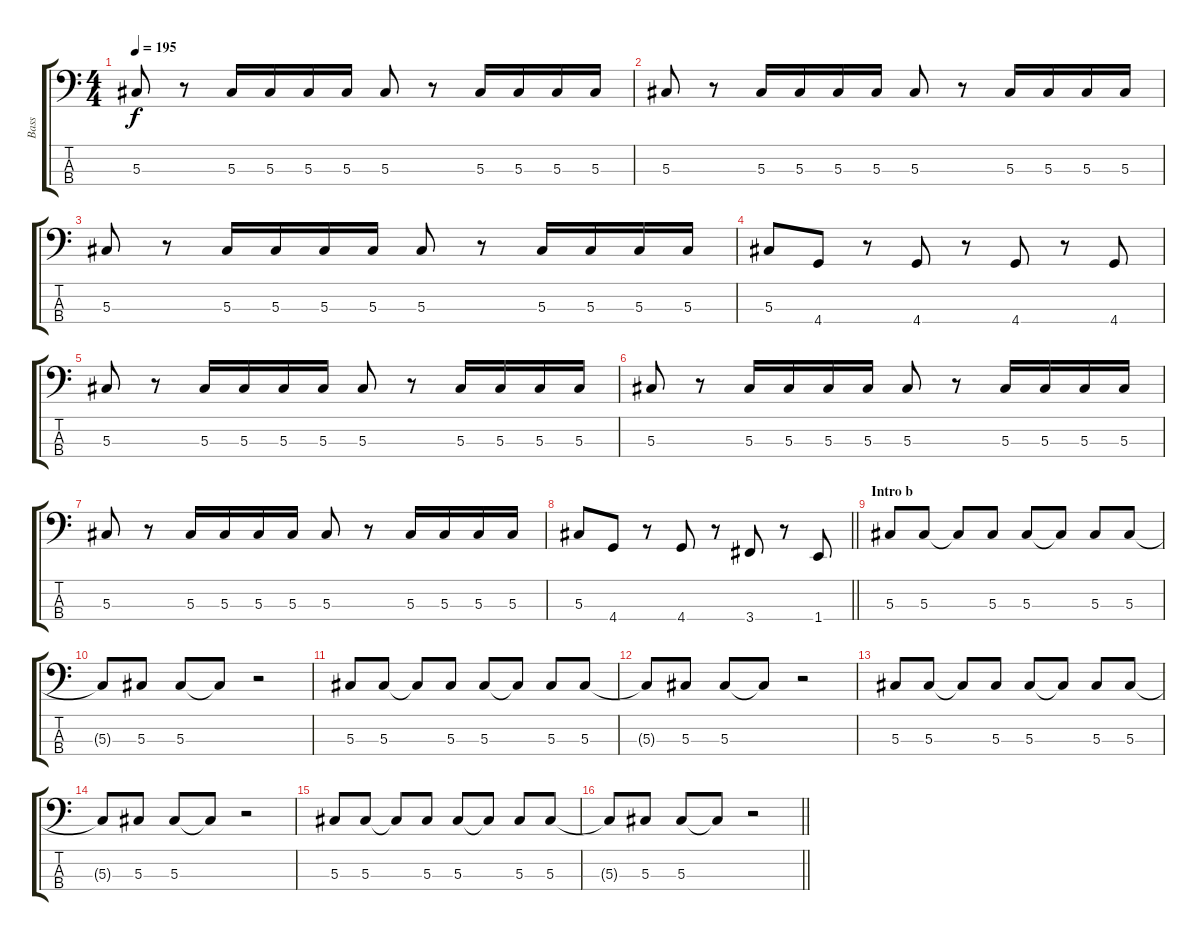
\track ("Bass" "Bass") {instrument electricbasspick}
\staff {score tabs}
\tuning (Gb2 Db2 Ab1 Eb1) {hide}
\ts (4 4)
\tempo 195
\clef f4
\ks c
5.3.8{dy f} r.8 5.3.16 5.3.16 5.3.16 5.3.16 5.3.8 r.8 5.3.16 5.3.16 5.3.16 5.3.16 |
5.3.8 r.8 5.3.16 5.3.16 5.3.16 5.3.16 5.3.8 r.8 5.3.16 5.3.16 5.3.16 5.3.16 |
5.3.8 r.8 5.3.16 5.3.16 5.3.16 5.3.16 5.3.8 r.8 5.3.16 5.3.16 5.3.16 5.3.16 |
5.3.8 4.4.8 r.8 4.4.8 r.8 4.4.8 r.8 4.4.8 |
5.3.8 r.8 5.3.16 5.3.16 5.3.16 5.3.16 5.3.8 r.8 5.3.16 5.3.16 5.3.16 5.3.16 |
5.3.8 r.8 5.3.16 5.3.16 5.3.16 5.3.16 5.3.8 r.8 5.3.16 5.3.16 5.3.16 5.3.16 |
5.3.8 r.8 5.3.16 5.3.16 5.3.16 5.3.16 5.3.8 r.8 5.3.16 5.3.16 5.3.16 5.3.16 |
\barLineRight lightlight
5.3.8 4.4.8 r.8 4.4.8 r.8 3.4.8 r.8 1.4.8 |
\section ("" "Intro b")
5.3.8 5.3.8 5.3{t}.8 5.3.8 5.3.8 5.3{t}.8 5.3.8 5.3.8 |
5.3{t}.8 5.3.8 5.3.8 5.3{t}.8 r.2 |
5.3.8 5.3.8 5.3{t}.8 5.3.8 5.3.8 5.3{t}.8 5.3.8 5.3.8 |
5.3{t}.8 5.3.8 5.3.8 5.3{t}.8 r.2 |
5.3.8 5.3.8 5.3{t}.8 5.3.8 5.3.8 5.3{t}.8 5.3.8 5.3.8 |
5.3{t}.8 5.3.8 5.3.8 5.3{t}.8 r.2 |
5.3.8 5.3.8 5.3{t}.8 5.3.8 5.3.8 5.3{t}.8 5.3.8 5.3.8 |
\barLineRight lightlight
5.3{t}.8 5.3.8 5.3.8 5.3{t}.8 r.2
